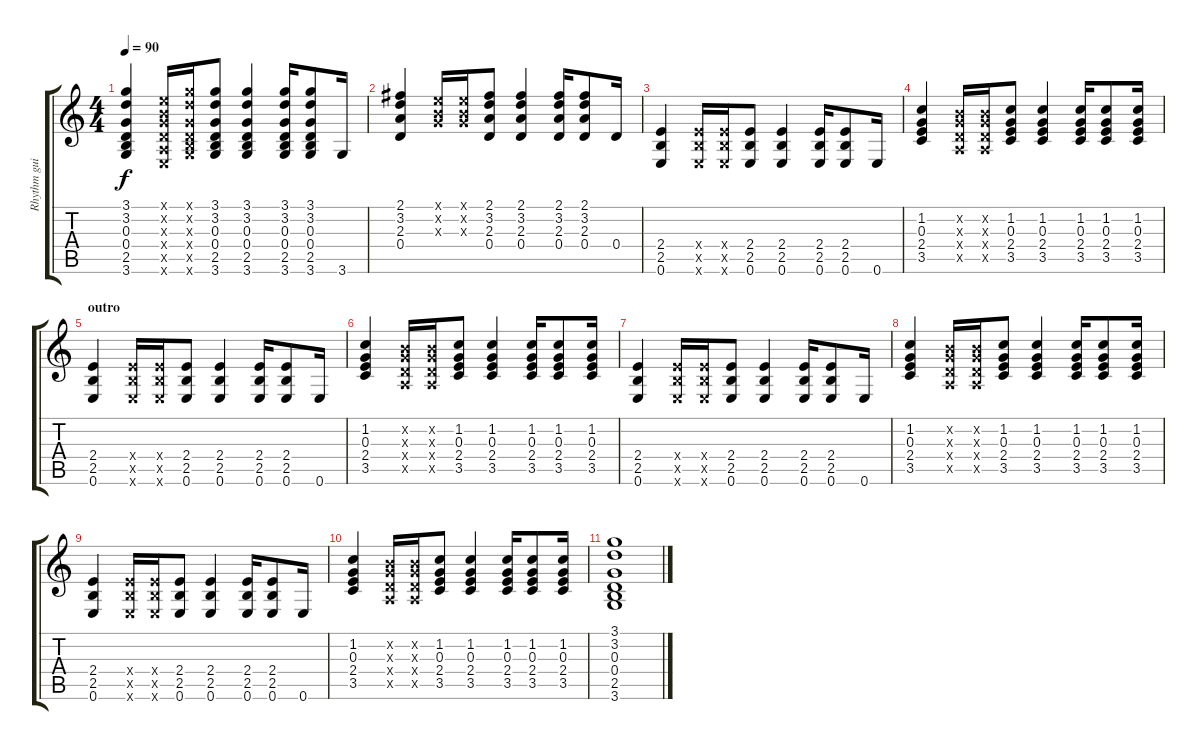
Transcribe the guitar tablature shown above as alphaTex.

\track ("Rhythm guitar 2" "Rhythm gui") {instrument distortionguitar}
\staff {score tabs}
\tuning (E4 B3 G3 D3 A2 E2) {hide}
\ts (4 4)
\tempo 90
\clef g2
\ks c
(3.1 3.2 0.3 0.4 2.5 3.6).4{dy f} (0.1{x} 0.2{x} 0.3{x} 0.4{x} 0.5{x} 0.6{x}).16 (3.1{x} 3.2{x} 0.3{x} 0.4{x} 2.5{x} 3.6{x}).16 (3.1 3.2 0.3 0.4 2.5 3.6).8 (3.1 3.2 0.3 0.4 2.5 3.6).4 (3.1 3.2 0.3 0.4 2.5 3.6).16 (3.1 3.2 0.3 0.4 2.5 3.6).8 3.6.16 |
(2.1 3.2 2.3 0.4).4 (0.1{x} 0.2{x} 0.3{x}).16 (0.1{x} 0.2{x} 0.3{x}).16 (2.1 3.2 2.3 0.4).8 (2.1 3.2 2.3 0.4).4 (2.1 3.2 2.3 0.4).16 (2.1 3.2 2.3 0.4).8 0.4.16 |
(2.4 2.5 0.6).4 (2.4{x} 2.5{x} 0.6{x}).16 (2.4{x} 2.5{x} 0.6{x}).16 (2.4 2.5 0.6).8 (2.4 2.5 0.6).4 (2.4 2.5 0.6).16 (2.4 2.5 0.6).8 0.6.16 |
(1.2 0.3 2.4 3.5).4 (0.2{x} 0.3{x} 0.4{x} 0.5{x}).16 (0.2{x} 0.3{x} 0.4{x} 0.5{x}).16 (1.2 0.3 2.4 3.5).8 (1.2 0.3 2.4 3.5).4 (1.2 0.3 2.4 3.5).16 (1.2 0.3 2.4 3.5).8 (1.2 0.3 2.4 3.5).16 |
\section ("" "outro")
(2.4 2.5 0.6).4 (2.4{x} 2.5{x} 0.6{x}).16 (2.4{x} 2.5{x} 0.6{x}).16 (2.4 2.5 0.6).8 (2.4 2.5 0.6).4 (2.4 2.5 0.6).16 (2.4 2.5 0.6).8 0.6.16 |
(1.2 0.3 2.4 3.5).4 (0.2{x} 0.3{x} 0.4{x} 0.5{x}).16 (0.2{x} 0.3{x} 0.4{x} 0.5{x}).16 (1.2 0.3 2.4 3.5).8 (1.2 0.3 2.4 3.5).4 (1.2 0.3 2.4 3.5).16 (1.2 0.3 2.4 3.5).8 (1.2 0.3 2.4 3.5).16 |
(2.4 2.5 0.6).4 (2.4{x} 2.5{x} 0.6{x}).16 (2.4{x} 2.5{x} 0.6{x}).16 (2.4 2.5 0.6).8 (2.4 2.5 0.6).4 (2.4 2.5 0.6).16 (2.4 2.5 0.6).8 0.6.16 |
(1.2 0.3 2.4 3.5).4 (0.2{x} 0.3{x} 0.4{x} 0.5{x}).16 (0.2{x} 0.3{x} 0.4{x} 0.5{x}).16 (1.2 0.3 2.4 3.5).8 (1.2 0.3 2.4 3.5).4 (1.2 0.3 2.4 3.5).16 (1.2 0.3 2.4 3.5).8 (1.2 0.3 2.4 3.5).16 |
(2.4 2.5 0.6).4 (2.4{x} 2.5{x} 0.6{x}).16 (2.4{x} 2.5{x} 0.6{x}).16 (2.4 2.5 0.6).8 (2.4 2.5 0.6).4 (2.4 2.5 0.6).16 (2.4 2.5 0.6).8 0.6.16 |
(1.2 0.3 2.4 3.5).4 (0.2{x} 0.3{x} 0.4{x} 0.5{x}).16 (0.2{x} 0.3{x} 0.4{x} 0.5{x}).16 (1.2 0.3 2.4 3.5).8 (1.2 0.3 2.4 3.5).4 (1.2 0.3 2.4 3.5).16 (1.2 0.3 2.4 3.5).8 (1.2 0.3 2.4 3.5).16 |
(3.1 3.2 0.3 0.4 2.5 3.6).1
